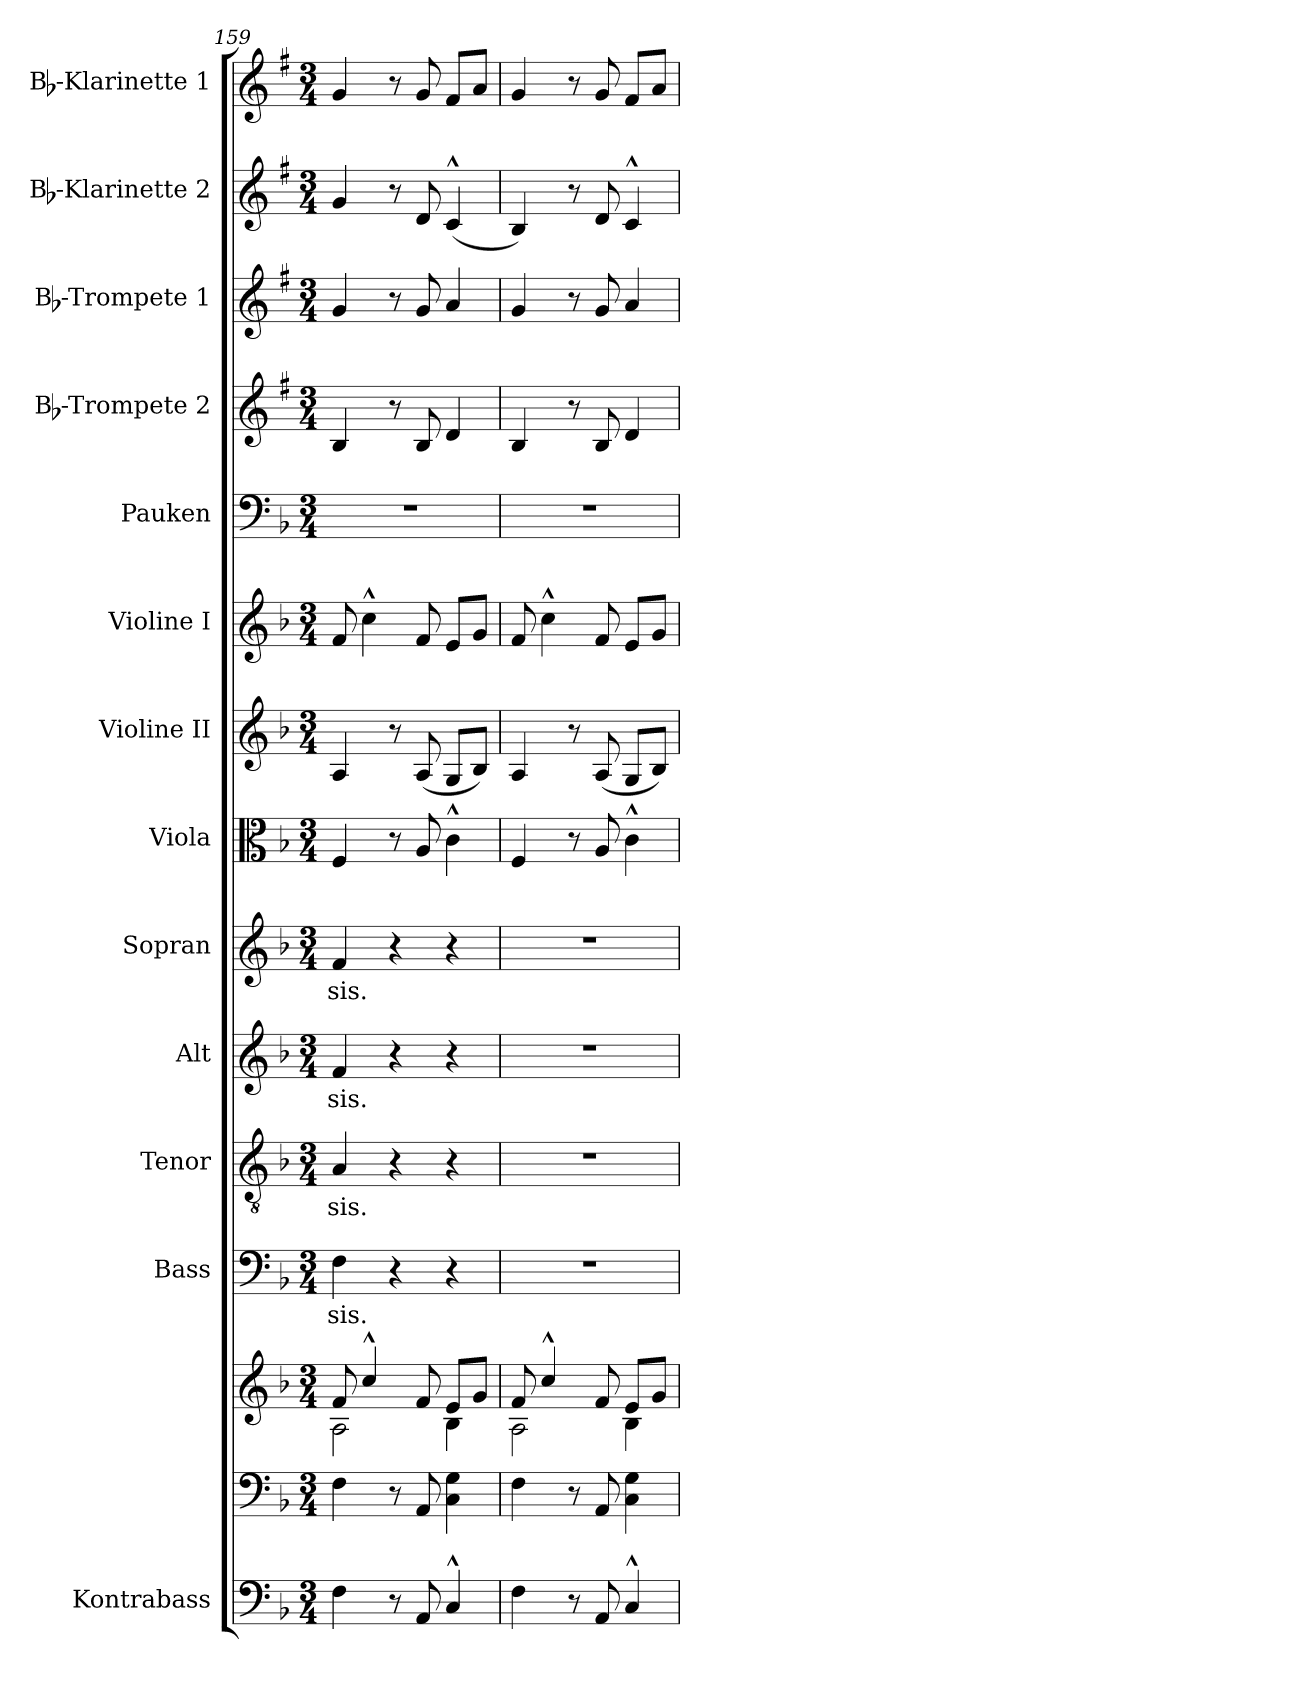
**kern	**kern	**kern	**kern	**text	**kern	**text	**kern	**text	**kern	**text	**kern	**kern	**kern	**kern	**kern	**kern	**kern	**kern
*part14	*part13	*part13	*part12	*part12	*part11	*part11	*part10	*part10	*part9	*part9	*part8	*part7	*part6	*part5	*part4	*part3	*part2	*part1
*staff15	*staff14	*staff13	*staff12	*staff12	*staff11	*staff11	*staff10	*staff10	*staff9	*staff9	*staff8	*staff7	*staff6	*staff5	*staff4	*staff3	*staff2	*staff1
*I"Kontrabass	*	*	*I"Bass	*	*I"Tenor	*	*I"Alt	*	*I"Sopran	*	*I"Viola	*I"Violine II	*I"Violine I	*I"Pauken	*I"Bb-Trompete 2	*I"Bb-Trompete 1	*I"Bb-Klarinette 2	*I"Bb-Klarinette 1
*I'Kb.	*	*	*I'B.	*	*I'T.	*	*I'A.	*	*I'S.	*	*I'Vla.	*I'Vl. II	*I'Vl. I	*I'Pk.	*I'Bb Trp. 2	*I'Bb Trp. 1	*I'Bb Kl. 2	*I'Bb Kl. 1
*clefF4	*clefF4	*clefG2	*clefF4	*	*clefGv2	*	*clefG2	*	*clefG2	*	*clefC3	*clefG2	*clefG2	*clefF4	*clefG2	*clefG2	*clefG2	*clefG2
*ITrd7c12	*	*	*	*	*	*	*	*	*	*	*	*	*	*	*ITrd1c2	*ITrd1c2	*ITrd1c2	*ITrd1c2
*k[b-]	*k[b-]	*k[b-]	*k[b-]	*	*k[b-]	*	*k[b-]	*	*k[b-]	*	*k[b-]	*k[b-]	*k[b-]	*k[b-]	*k[b-]	*k[b-]	*k[b-]	*k[b-]
*F:	*F:	*F:	*F:	*	*F:	*	*F:	*	*F:	*	*F:	*F:	*F:	*F:	*F:	*F:	*F:	*F:
*M3/4	*M3/4	*M3/4	*M3/4	*	*M3/4	*	*M3/4	*	*M3/4	*	*M3/4	*M3/4	*M3/4	*M3/4	*M3/4	*M3/4	*M3/4	*M3/4
=159	=159	=159	=159	=159	=159	=159	=159	=159	=159	=159	=159	=159	=159	=159	=159	=159	=159	=159
*	*	*^	*	*	*	*	*	*	*	*	*	*	*	*	*	*	*	*
!	!	!	!	!	!LO:LY:b	!	!LO:LY:b	!	!LO:LY:b	!	!LO:LY:b	!	!	!	!	!	!	!	!
4FF\	4F\	8f/	2A\	4F\	-sis.	4A/	-sis.	4f/	-sis.	4f/	-sis.	4F/	4A/	8f/	2.r	4A/	4f/	4f/	4f/
.	.	4cc^^>/	.	.	.	.	.	.	.	.	.	.	.	4cc^^>\	.	.	.	.	.
8r	8r	.	.	4r	.	4r	.	4r	.	4r	.	8r	8r	.	.	8r	8r	8r	8r
8AAA/	8AA/	8f/	.	.	.	.	.	.	.	.	.	8A/	(<8A/	8f/	.	8A/	8f/	8c/	8f/
4CC^^>/	4C\ 4G\	8e/L	4B-\	4r	.	4r	.	4r	.	4r	.	4c^^>\	8G/L	8e/L	.	4c/	4g/	(<4B-^^>/	8e/L
.	.	8g/J	.	.	.	.	.	.	.	.	.	.	8B-/J)	8g/J	.	.	.	.	8g/J
=160	=160	=160	=160	=160	=160	=160	=160	=160	=160	=160	=160	=160	=160	=160	=160	=160	=160	=160	=160
4FF\	4F\	8f/	2A\	2.r	.	2.r	.	2.r	.	2.r	.	4F/	4A/	8f/	2.r	4A/	4f/	4A/)	4f/
.	.	4cc^^>/	.	.	.	.	.	.	.	.	.	.	.	4cc^^>\	.	.	.	.	.
8r	8r	.	.	.	.	.	.	.	.	.	.	8r	8r	.	.	8r	8r	8r	8r
8AAA/	8AA/	8f/	.	.	.	.	.	.	.	.	.	8A/	(<8A/	8f/	.	8A/	8f/	8c/	8f/
4CC^^>/	4C\ 4G\	8e/L	4B-\	.	.	.	.	.	.	.	.	4c^^>\	8G/L	8e/L	.	4c/	4g/	4B-^^>/	8e/L
.	.	8g/J	.	.	.	.	.	.	.	.	.	.	8B-/J)	8g/J	.	.	.	.	8g/J
*	*	*v	*v	*	*	*	*	*	*	*	*	*	*	*	*	*	*	*	*
=	=	=	=	=	=	=	=	=	=	=	=	=	=	=	=	=	=	=
*-	*-	*-	*-	*-	*-	*-	*-	*-	*-	*-	*-	*-	*-	*-	*-	*-	*-	*-
